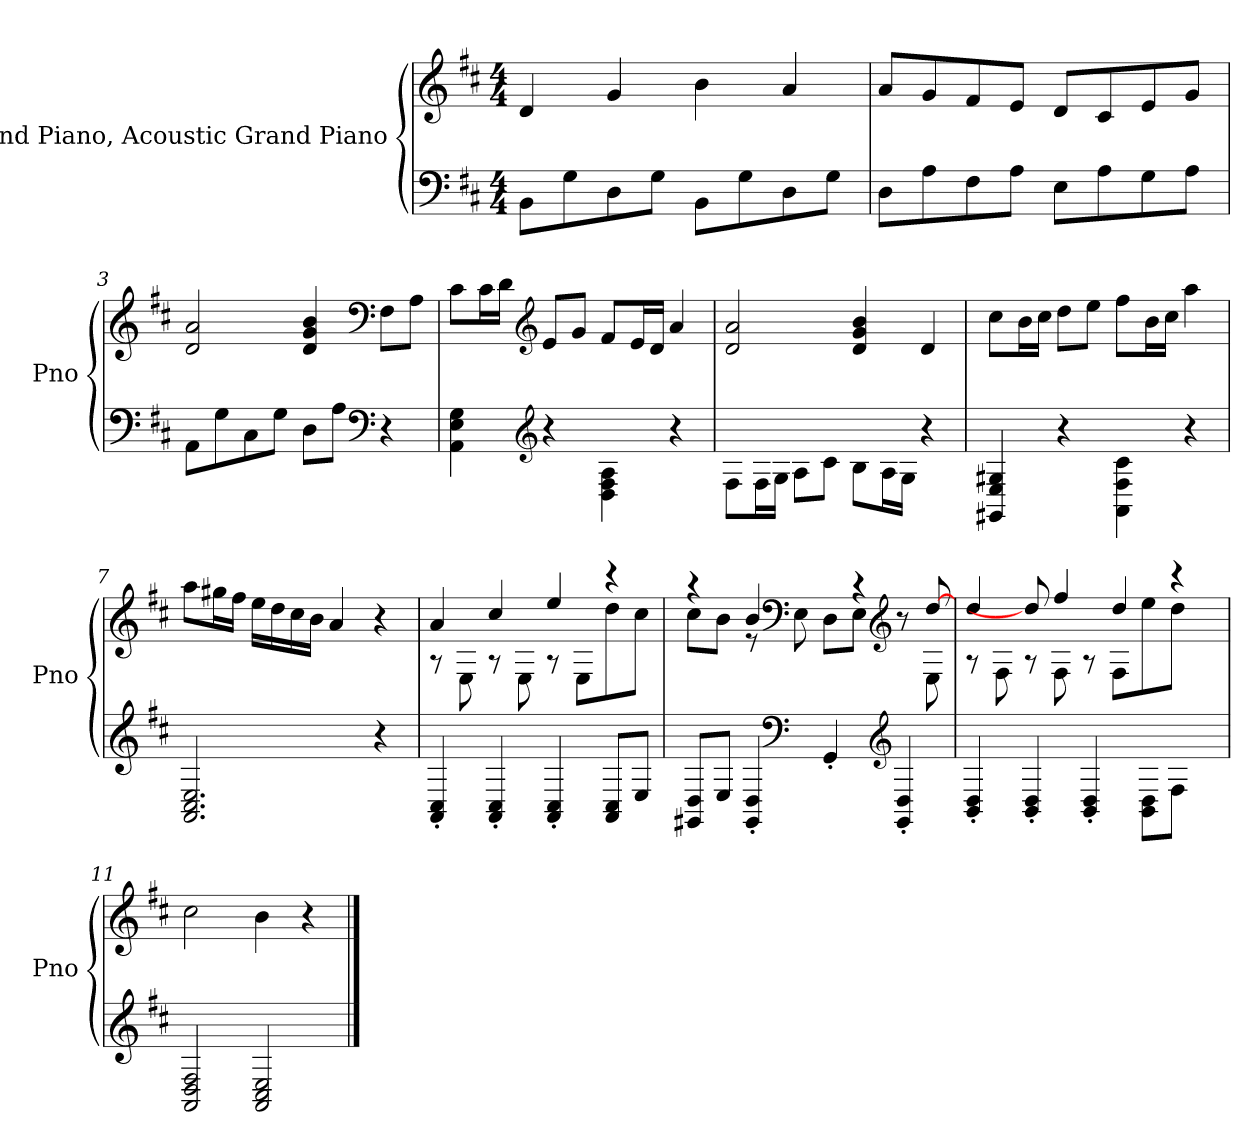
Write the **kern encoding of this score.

**kern	**kern
*part1	*part1
*staff2	*staff1
*I"Grand Piano, Acoustic Grand Piano	*
*I'Pno	*
*clefF4	*clefG2
*k[f#c#]	*k[f#c#]
*M4/4	*M4/4
*MM120	*MM120
=1	=1
8BBi\L	4di/
8Gi\	.
8Di\	4gi/
8Gi\J	.
8BBi\L	4bi\
8Gi\	.
8Di\	4ai/
8Gi\J	.
=2	=2
8Di\L	8ai/L
8Ai\	8gi/
8F#i\	8f#i/
8Ai\J	8ei/J
8Ei\L	8di/L
8Ai\	8c#i/
8Gi\	8ei/
8Ai\J	8gi/J
=3	=3
8AAi\L	2di/ 2ai/
8Gi\	.
8C#i\	.
8Gi\J	.
8Di\L	4di/ 4gi/ 4bi/
8Ai\J	.
*clefF4	*clefF4
4r	8F#i\L
.	8Ai\J
=4	=4
4AAi\ 4Ei\ 4Gi\	8c#i\L
.	16c#i\L
.	16di\JJ
*clefG2	*clefG2
4r	8ei/L
.	8gi/J
4Di\ 4F#i\ 4Ai\	8f#i/L
.	16ei/L
.	16di/JJ
4r	4ai/
!!LO:LB:g=z
=5	=5
8F#i\L	2di/ 2ai/
16F#i\L	.
16Gi\JJ	.
8Ai\L	.
8c#i\J	.
8Bi\L	4di/ 4gi/ 4bi/
16Ai\L	.
16Gi\JJ	.
4r	4di/
=6	=6
4GG#Xi/ 4Ej/ 4G#Xj/	8cc#j\L
.	16bj\L
.	16cc#j\JJ
4r	8ddj\L
.	8eej\J
4AAj\ 4F#j\ 4c#j\	8ff#j\L
.	16bj\L
.	16cc#j\JJ
4r	4aai\
=7	=7
2.AAi/ 2.C#i/ 2.Ei/	8aai\L
.	16gg#Xi\L
.	16ff#i\JJ
.	16eei\LL
.	16ddi\
.	16cc#i\
.	16bi\JJ
.	4ai/
4r	4r
=8	=8
*	*^
4AAi/' 4C#i/'	4ai/	8r
.	.	8Ei\
4AAi/' 4C#i/'	4cc#i/	8r
.	.	8Ei\
4AAi/' 4C#i/'	4eei/	8r
.	.	8Ei\L
8AAi/ 8C#i/L	4r	8ddi\
8Ei/J	.	8cc#i\J
!!LO:LB:g=z	!!
=9	=9	=9
*^	*	*
4.ryy	8GG#Xi/ 8Di/L	4r	8cc#i\L
.	8Ei/J	.	8bi\J
.	4GG#i/' 4Di/'	4bi/	8r
*clefF4	*	*clefF4	*
8ryy	.	.	8Ei\
2ryy	4GG#'i/	8ryy	8Di\L
.	.	4r	8Ei\J
*clefG2	*	*clefG2	*
.	4GG#i/' 4Di/'	.	8r
.	.	[8ddi/	8Ei\
*v	*v	*	*
=10	=10	=10
4BBi/' 4Di/'	4ddi/	8r
.	.	8F#i\
4BBi/' 4Di/'	8ddi/]	8r
.	4ff#i/	8F#i\
4BBi/' 4Di/'	.	8r
.	4ddi/	8F#i\L
8BBi\ 8Di\L	.	8eei\
8F#i\J	4r	8ddi\J
8ryy	.	8ryy
*	*v	*v
=11	=11
2AAi/ 2Di/ 2F#i/	2cc#i\
2AAi/ 2C#i/ 2Ei/	4bi\
.	4r
==	==
*-	*-
